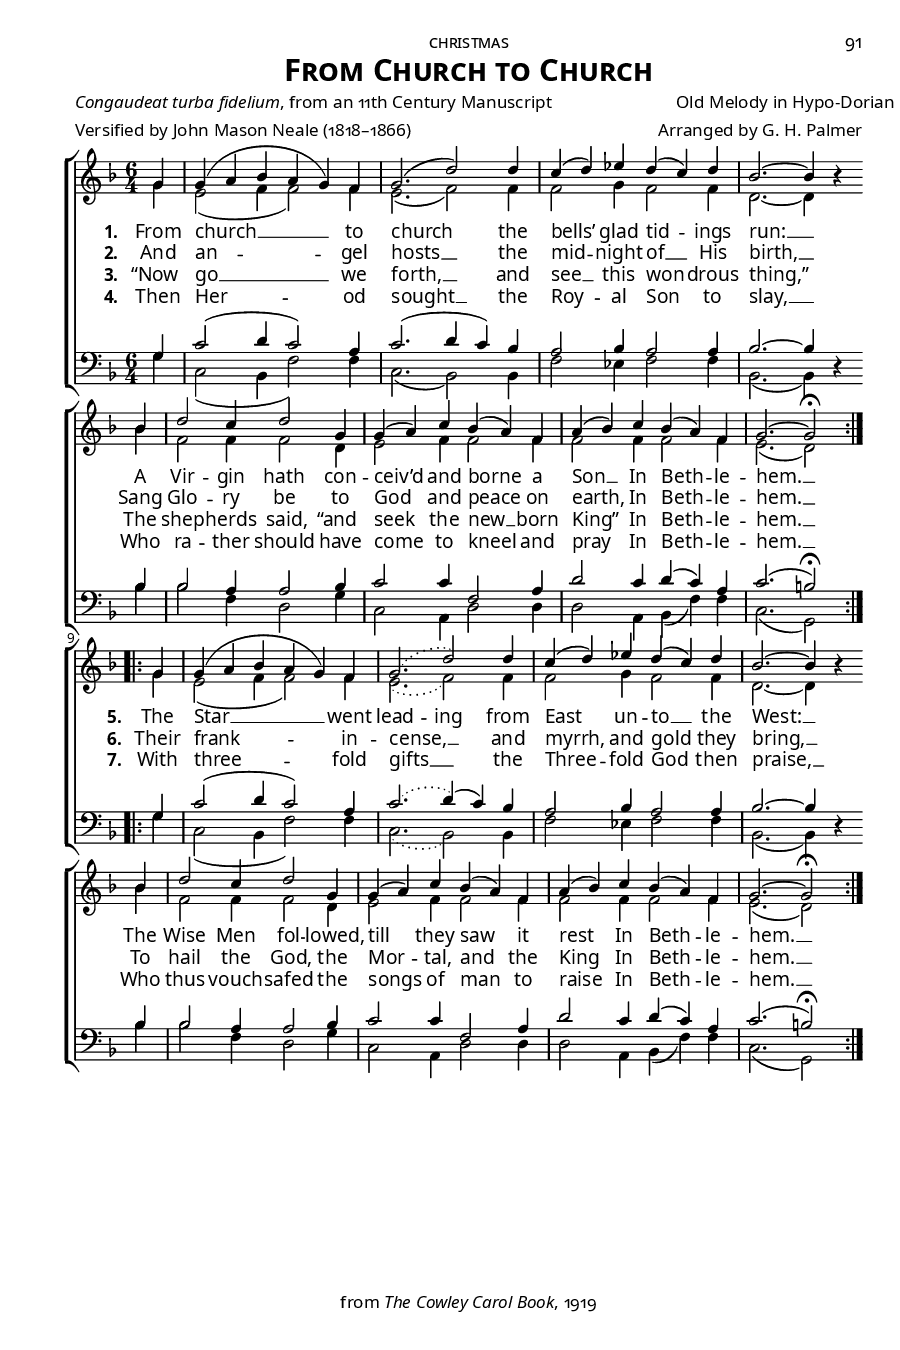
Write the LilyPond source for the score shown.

\version "2.14.2"
\include "util.ly"
\header {
    title = \markup{\override #'(font-name . "Garamond Premier Pro Semibold"){ \abs-fontsize #15 \smallCapsOldStyle"From Church to Church"}}
    poet = \markup\concat{\italic "Congaudeat turba fidelium" \oldStyleNum", from an 11th Century Manuscript"}
    meter = \markup\oldStyleNum"Versified by John Mason Neale (1818–1866)"
    composer = \markup\oldStyleNum"Old Melody in Hypo-Dorian Mode"
    arranger = \markup\oldStyleNum"Arranged by G. H. Palmer"
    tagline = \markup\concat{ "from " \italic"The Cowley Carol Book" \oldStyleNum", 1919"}
  }\paper {
  print-all-headers = ##f
  paper-height = 9\in
  paper-width = 6\in
  indent = 0\in
  %system-system-spacing = #'((basic-distance . 10) (padding . 0))
  %score-markup-spacing =
  %  #'((basic-distance . 0)
  %     (minimum-distance . 0)
  %     (padding . -11)
  %     (stretchability . 100))
  system-system-spacing =
    #'((basic-distance . 0)
       (minimum-distance . 0)
       (padding . -1)
       (stretchability . 100))
  ragged-last-bottom = ##t
  ragged-bottom = ##f
  two-sided = ##t
  inner-margin = 0.5\in
  outer-margin = 0.25\in
  top-margin = 0.25\in
  bottom-margin = 0.25\in
  first-page-number = #091
  print-first-page-number = ##t
  headerLine = \markup{\override #'(font-name . "Garamond Premier Pro") \smallCapsOldStyle"christmas"}
  oddHeaderMarkup = \markup\fill-line{
     \override #'(font-name . "Garamond Premier Pro")\abs-fontsize #8.5
     \combine 
        \fill-line{"" \on-the-fly #print-page-number-check-first
        \oldStylePageNum""
        }
        \fill-line{\headerLine}
  }
  evenHeaderMarkup = \markup {
     \override #'(font-name . "Garamond Premier Pro")\abs-fontsize #8.5
     \combine
        \on-the-fly #print-page-number-check-first
        \oldStylePageNum""
        \fill-line{\headerLine}
  }
}

#(set-global-staff-size 15) \paper{ #(define fonts (make-pango-font-tree "GoudyOlSt BT" "Garamond Premier Pro" "Garamond Premier Pro" (/ 15 20))) }
global = {
  \key f \major
  \time 6/4
}

sopMusic = \relative c'' {
  \repeat volta 2 {
    \partial 4 g4 |
    g( a bes a g) f |
    g2.( d'2)  d4 |
    c( d) ees d( c) d |
    bes2.~ bes4 bes\rest \bar""\break bes |
    
    d2 c4 d2 g,4 |
    g( a) c bes( a) f |
    a( bes) c bes( a) f |
    \partial 4*5 g2.~ g2\fermata \break 
  }
  
  
  \repeat volta 2 {
    \partial 4 g4 |
    g( a bes a g) f |
    \slurDotted
    g2.( d'2)  d4 |
    \slurSolid
    c( d) ees d( c) d |
    bes2.~ bes4 bes\rest \bar""\break bes |
    
    d2 c4 d2 g,4 |
    g( a) c bes( a) f |
    a( bes) c bes( a) f |
    \partial 4*5 g2.~ g2\fermata \break 
  }
}
sopWords = \lyricmode {
  
}

altoMusic = \relative c'' {
  g4 |
  e2( f4 f2) f4 |
  e2.( f2) f4 |
  f2 g4 f2 f4 |
  d2.~ d4 s4 bes' |
  
  f2 f4 f2 d4 |
  e2 f4 f2 f4 |
  f2 f4 f2 f4 |
  e2.( d2)
  
  
  g4 |
  e2( f4 f2) f4 |
  \slurDotted
  e2.( f2) f4 |
  \slurSolid
  f2 g4 f2 f4 |
  d2.~ d4 s4 bes' |
  
  f2 f4 f2 d4 |
  e2 f4 f2 f4 |
  f2 f4 f2 f4 |
  e2.( d2)
}
altoWords = \lyricmode {
  \dropLyricsIX
  \set stanza = #"1. "
  From church __ to church the bells’ glad tid -- ings run: __
  A Vir -- gin hath con -- ceiv’d and borne a Son __ In Beth -- le -- hem. __
  
  
  \set stanza = #"5. "
  The Star __ went
  \set ignoreMelismata = ##t
  lead -- ing
  \unset ignoreMelismata
  from East un -- to __ the West: __
  The Wise Men fol -- lowed, till they saw it rest
  In Beth -- le -- hem. __
}
altoWordsII = \lyricmode {
  \dropLyricsIX
%\markup\italic
  \set stanza = #"2. "
  And an -- gel hosts __ the mid -- night of __ His birth, __
  Sang Glo -- ry be to God and peace on earth, In Beth -- le -- hem. __
  
  
  \set stanza = #"6. "
  Their frank -- in -- cense, __ and myrrh, and gold they bring, __
  To hail the God, the Mor -- tal, and the King
  In Beth -- le -- hem. __
}
altoWordsIII = \lyricmode {
  \dropLyricsIX
  \set stanza = #"3. "
  “Now go __ we forth, __ and see __ this won -- drous thing,”
  The shep -- herds said, “and seek the new __ born King” In Beth -- le -- hem. __
  
  
  \set stanza = #"7. "
  With three -- fold gifts __ the Three -- fold God then praise, __
  Who thus vouch -- safed the songs of man to raise
  In Beth -- le -- hem. __
}
altoWordsIV = \lyricmode {
  \dropLyricsIX
  \set stanza = #"4. "
  Then Her -- od sought __ the Roy -- al Son to slay, __
  Who ra -- ther should have come to kneel and pray
  In Beth -- le -- hem. __
}
altoWordsV = \lyricmode {
}
altoWordsVI = \lyricmode {
}
altoWordsVII = \lyricmode {
}
tenorMusic = \relative c' {
  g4 |
  c2( d4 c2) a4 |
  c2.( d4 c4) bes |
  a2 bes4 a2 a4 |
  bes2.~ bes4 s4 bes |
  
  bes2 a4 a2 bes4 |
  c2 c4 f,2 a4 |
  d2 c4 d( c) a |
  c2.( b2\fermata)
  
  
  g4 |
  c2( d4 c2) a4 |
  \slurDotted
  c2.( \slurSolid d4)( c4) bes |
  a2 bes4 a2 a4 |
  bes2.~ bes4 s4 bes |
  
  bes2 a4 a2 bes4 |
  c2 c4 f,2 a4 |
  d2 c4 d( c) a |
  c2.( b2\fermata)
}
tenorWords = \lyricmode {

}

bassMusic = \relative c' {
  g4 |
  c,2( bes4 f'2) f4 |
  c2.( bes2) bes4 |
  f'2 ees4 f2 f4 |
  bes,2.( bes4) d4\rest bes'4 |
  
  bes2 f4 d2 g4 |
  c,2 a4 d2 d4 |
  d2 a4 bes( f') f |
  c2.( g2)
  
  
  
  g'4 |
  c,2( bes4 f'2) f4 |
  \slurDotted
  c2.( bes2) bes4 |
  \slurSolid
  f'2 ees4 f2 f4 |
  bes,2.( bes4) d4\rest bes'4 |
  
  bes2 f4 d2 g4 |
  c,2 a4 d2 d4 |
  d2 a4 bes( f') f |
  c2.( g2)
}
bassWords = \lyricmode {

}

pianoRH = \relative c' {
  
}
pianoLH = \relative c' {
  
}

\score {
  <<
   \new ChoirStaff <<
%    \new Lyrics = sopranos { s1 }
    \new Staff = women <<
      \new Voice = "sopranos" {
        \voiceOne
        << \global \sopMusic >>
      }
      \new Voice = "altos" {
        \voiceTwo
        << \global \altoMusic >>
      }
    >>
    \new Staff = men <<
      \clef bass
      \new Voice = "tenors" {
        \voiceOne
        << \global \tenorMusic >>
      }
      \new Voice = "basses" {
        \voiceTwo << \global \bassMusic >>
      }
    >>
%    \new Lyrics = basses { s1 }
%    \context Lyrics = sopranos \lyricsto sopranos \sopWords
    \new Lyrics = "altosVII"  \with { alignBelowContext = #"women" } \lyricsto "sopranos" \altoWordsVII
    \new Lyrics = "altosVI"  \with { alignBelowContext = #"women" } \lyricsto "sopranos" \altoWordsVI
    \new Lyrics = "altosV"  \with { alignBelowContext = #"women" } \lyricsto "sopranos" \altoWordsV
    \new Lyrics = "altosIV"  \with { alignBelowContext = #"women" } \lyricsto "sopranos" \altoWordsIV
    \new Lyrics = "altosIII"  \with { alignBelowContext = #"women" } \lyricsto "sopranos" \altoWordsIII
    \new Lyrics = "altosII"  \with { alignBelowContext = #"women" } \lyricsto "sopranos" \altoWordsII
    \new Lyrics = "altos"  \with { alignBelowContext = #"women" \override VerticalAxisGroup #'nonstaff-relatedstaff-spacing = #'((padding . -0.5))} \lyricsto "sopranos" \altoWords
    \context Lyrics = tenors \lyricsto tenors \tenorWords
%    \context Lyrics = basses \lyricsto basses \bassWords
   >>
%    \new PianoStaff << \new Staff { \new Voice { \pianoRH } } \new Staff { \clef "bass" \pianoLH } >>
  >>
  \layout {
    \context {
      \Score
      %\override SpacingSpanner #'base-shortest-duration = #(ly:make-moment 1 8)
      %\override SpacingSpanner #'common-shortest-duration = #(ly:make-moment 1 4)
    }
    \context {
      % a little smaller so lyrics
      % can be closer to the staff
      \Staff
      \override VerticalAxisGroup #'minimum-Y-extent = #'(-3 . 3)
    }
    \context {
      \Lyrics
      \override LyricText #'X-offset = #center-on-word
    }
  }
  
  \midi {
    \tempo 4 = 180
    \set Staff.midiInstrument = "flute"
  
    \context {
      \Voice
      \remove "Dynamic_performer"
    }
  }
}
